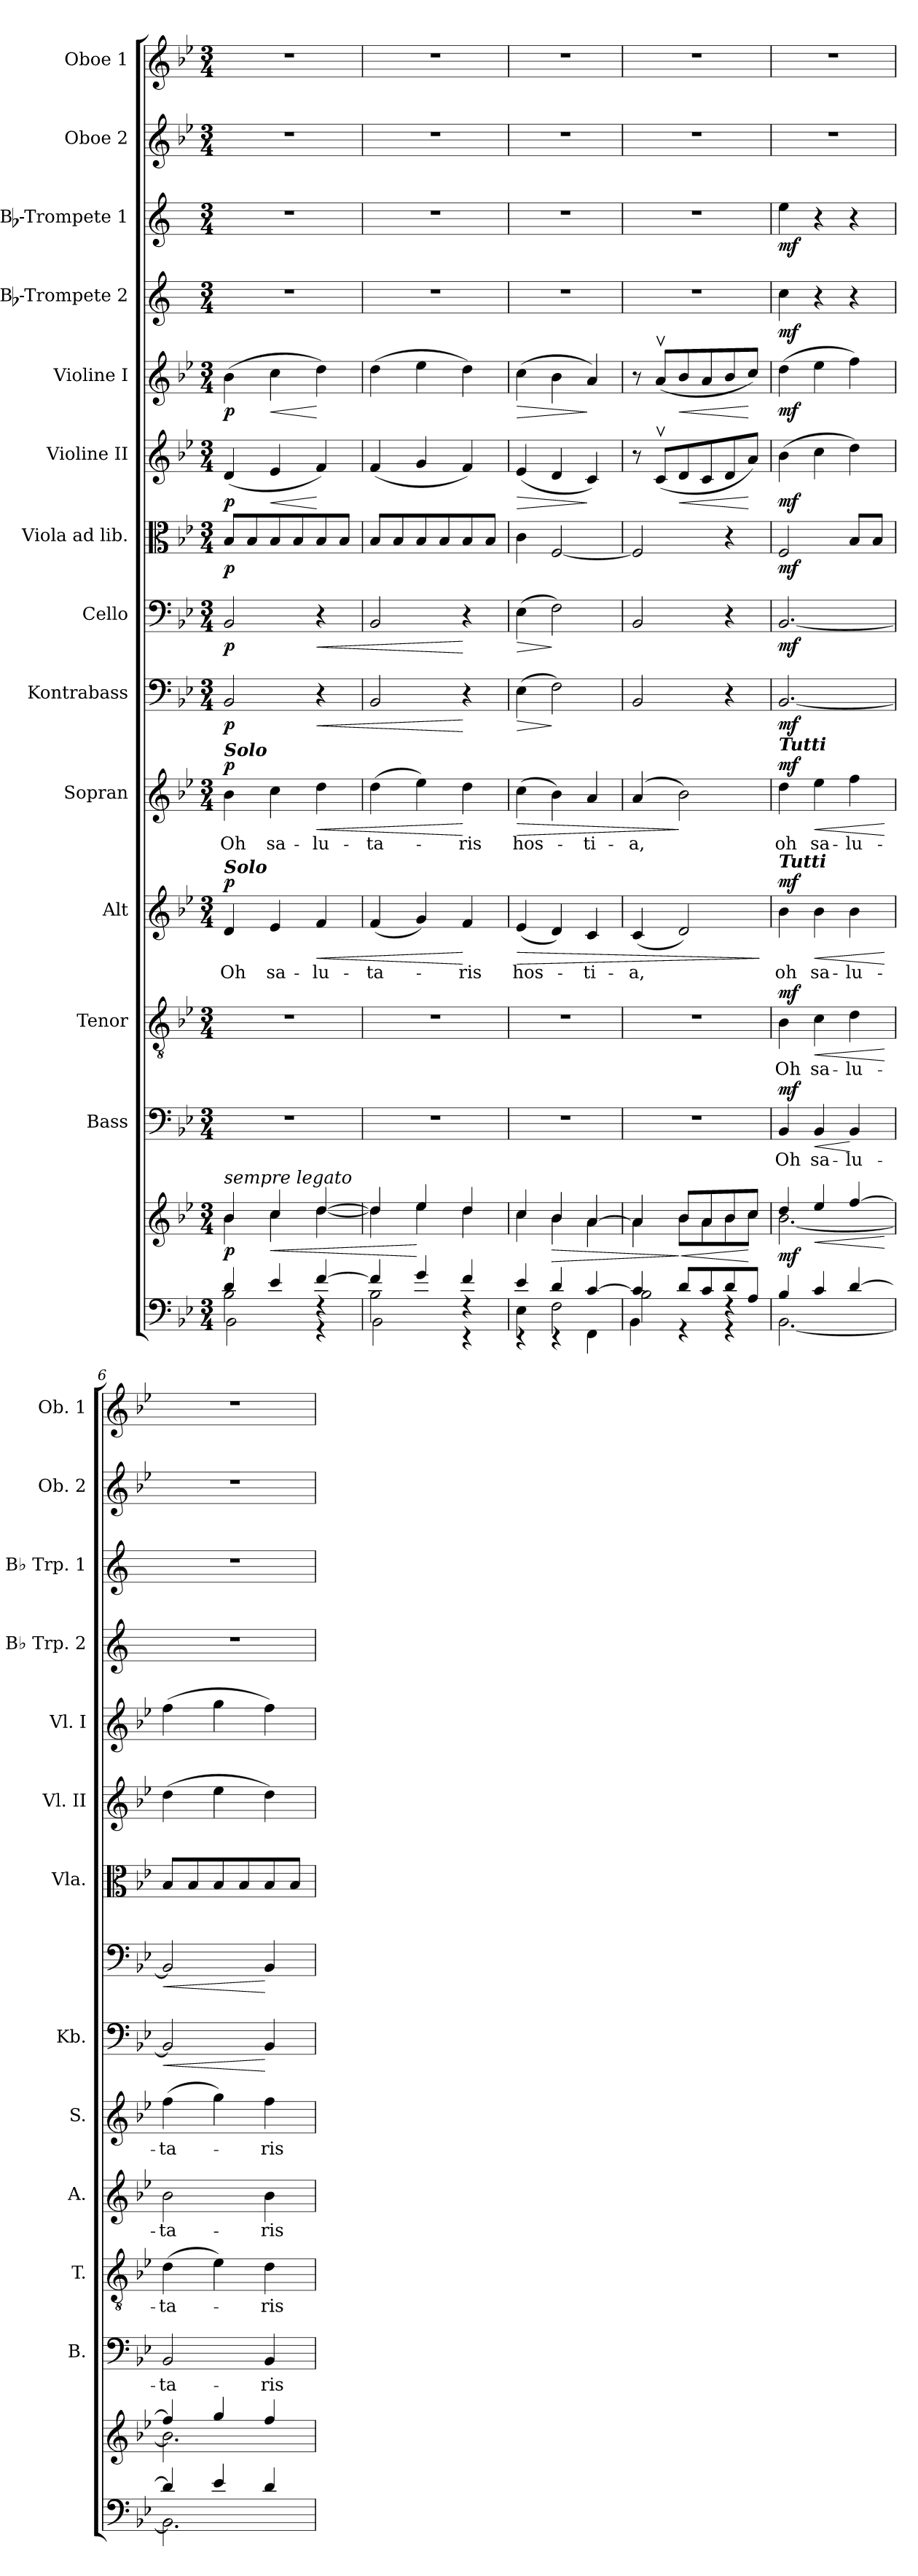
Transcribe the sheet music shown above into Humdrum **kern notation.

**kern	**kern	**dynam	**kern	**text	**dynam	**kern	**text	**dynam	**kern	**text	**dynam	**kern	**text	**dynam	**kern	**dynam	**kern	**dynam	**kern	**dynam	**kern	**dynam	**kern	**dynam	**kern	**dynam	**kern	**dynam	**kern	**kern
*part14	*part14	*part14	*part13	*part13	*part13	*part12	*part12	*part12	*part11	*part11	*part11	*part10	*part10	*part10	*part9	*part9	*part8	*part8	*part7	*part7	*part6	*part6	*part5	*part5	*part4	*part4	*part3	*part3	*part2	*part1
*staff15	*staff14	*staff14/15	*staff13	*staff13	*staff13	*staff12	*staff12	*staff12	*staff11	*staff11	*staff11	*staff10	*staff10	*staff10	*staff9	*staff9	*staff8	*staff8	*staff7	*staff7	*staff6	*staff6	*staff5	*staff5	*staff4	*staff4	*staff3	*staff3	*staff2	*staff1
*	*	*	*I"Bass	*	*	*I"Tenor	*	*	*I"Alt	*	*	*I"Sopran	*	*	*I"Kontrabass	*	*I"Cello	*	*I"Viola ad lib.	*	*I"Violine II	*	*I"Violine I	*	*I"Bb-Trompete 2	*	*I"Bb-Trompete 1	*	*I"Oboe 2	*I"Oboe 1
*	*	*	*I'B.	*	*	*I'T.	*	*	*I'A.	*	*	*I'S.	*	*	*I'Kb.	*	*	*	*I'Vla.	*	*I'Vl. II	*	*I'Vl. I	*	*I'Bb Trp. 2	*	*I'Bb Trp. 1	*	*I'Ob. 2	*I'Ob. 1
*clefF4	*clefG2	*	*clefF4	*	*	*clefGv2	*	*	*clefG2	*	*	*clefG2	*	*	*clefF4	*	*clefF4	*	*clefC3	*	*clefG2	*	*clefG2	*	*clefG2	*	*clefG2	*	*clefG2	*clefG2
*	*	*	*	*	*	*	*	*	*	*	*	*	*	*	*ITrd7c12	*	*	*	*	*	*	*	*	*	*ITrd1c2	*	*ITrd1c2	*	*	*
*k[b-e-]	*k[b-e-]	*	*k[b-e-]	*	*	*k[b-e-]	*	*	*k[b-e-]	*	*	*k[b-e-]	*	*	*k[b-e-]	*	*k[b-e-]	*	*k[b-e-]	*	*k[b-e-]	*	*k[b-e-]	*	*k[b-e-]	*	*k[b-e-]	*	*k[b-e-]	*k[b-e-]
*B-:	*B-:	*	*B-:	*	*	*B-:	*	*	*B-:	*	*	*B-:	*	*	*B-:	*	*B-:	*	*B-:	*	*B-:	*	*B-:	*	*B-:	*	*B-:	*	*B-:	*B-:
*M3/4	*M3/4	*	*M3/4	*	*	*M3/4	*	*	*M3/4	*	*	*M3/4	*	*	*M3/4	*	*M3/4	*	*M3/4	*	*M3/4	*	*M3/4	*	*M3/4	*	*M3/4	*	*M3/4	*M3/4
=1	=1	=1	=1	=1	=1	=1	=1	=1	=1	=1	=1	=1	=1	=1	=1	=1	=1	=1	=1	=1	=1	=1	=1	=1	=1	=1	=1	=1	=1	=1
*^	*^	*	*	*	*	*	*	*	*	*	*	*	*	*	*	*	*	*	*	*	*	*	*	*	*	*	*	*	*	*
*	*^	*	*	*	*	*	*	*	*	*	*	*	*	*	*	*	*	*	*	*	*	*	*	*	*	*	*	*	*	*	*	*
!	!	!	!	!	!	!	!	!	!	!	!	!	!	!	!LO:TX:a:Bi:t=Solo	!	!	!	!	!	!	!	!	!	!	!	!	!	!	!	!	!	!
!	!	!	!	!	!	!	!	!	!	!	!	!LO:TX:a:Bi:t=Solo	!	!	!	!	!	!	!	!	!	!	!	!	!	!	!	!	!	!	!	!	!
!	!	!	!LO:TX:a:i:t=sempre legato	!	!	!	!	!	!	!	!	!	!	!	!	!	!	!	!	!	!	!	!	!	!	!	!	!	!	!	!	!	!
!	!	!	!	!	!LO:DY:b	!	!	!	!	!	!	!	!LO:LY:b	!LO:DY:a	!	!LO:LY:b	!LO:DY:a	!	!LO:DY:b	!	!LO:DY:b	!	!LO:DY:b	!	!LO:DY:b	!	!LO:DY:b	!	!	!	!	!	!
4d/	2B-\	2BB-!\	4b-/	4b-\	p	2.r	.	.	2.r	.	.	4d/	Oh	p	4b-\	Oh	p	2BBB-/	p	2BB-/	p	8B-/L	p	(<4d/	p	(>4b-\	p	2.r	.	2.r	.	2.r	2.r
.	.	.	.	.	.	.	.	.	.	.	.	.	.	.	.	.	.	.	.	.	.	8B-/	.	.	.	.	.	.	.	.	.	.	.
!	!	!	!	!	!LO:HP:b	!	!	!	!	!	!	!	!LO:LY:b	!	!	!LO:LY:b	!	!	!	!	!	!	!	!	!LO:HP:b	!	!LO:HP:b	!	!	!	!	!	!
4e-/	.	.	4cc/	4cc\	<	.	.	.	.	.	.	4e-/	sa-	.	4cc\	sa-	.	.	.	.	.	8B-/	.	4e-/	<	4cc\	<	.	.	.	.	.	.
.	.	.	.	.	.	.	.	.	.	.	.	.	.	.	.	.	.	.	.	.	.	8B-/	.	.	.	.	.	.	.	.	.	.	.
!	!	!	!	!	!	!	!	!	!	!	!	!	!LO:LY:b	!LO:HP:b	!	!LO:LY:b	!LO:HP:b	!	!LO:HP:b	!	!LO:HP:b	!	!	!	!	!	!	!	!	!	!	!	!
[>4f/	4rF	4rFF	[>4dd/	[<4dd\	.	.	.	.	.	.	.	4f/	-lu-	<	4dd\	-lu-	<	4r	<	4r	<	8B-/	.	4f/)	[	4dd\)	[	.	.	.	.	.	.
.	.	.	.	.	.	.	.	.	.	.	.	.	.	.	.	.	.	.	.	.	.	8B-/J	.	.	.	.	.	.	.	.	.	.	.
=2	=2	=2	=2	=2	=2	=2	=2	=2	=2	=2	=2	=2	=2	=2	=2	=2	=2	=2	=2	=2	=2	=2	=2	=2	=2	=2	=2	=2	=2	=2	=2	=2	=2
!	!	!	!	!	!	!	!	!	!	!	!	!	!LO:LY:b	!	!	!LO:LY:b	!	!	!	!	!	!	!	!	!	!	!	!	!	!	!	!	!
4f/]	2B-\	2BB-!\	4dd/]	4dd\]	.	2.r	.	.	2.r	.	.	(<4f/	-ta-	.	(>4dd\	-ta-	.	2BBB-/	.	2BB-/	.	8B-/L	.	(<4f/	.	(>4dd\	.	2.r	.	2.r	.	2.r	2.r
.	.	.	.	.	.	.	.	.	.	.	.	.	.	.	.	.	.	.	.	.	.	8B-/	.	.	.	.	.	.	.	.	.	.	.
4g/	.	.	4ee-/	4ee-\	[	.	.	.	.	.	.	4g/)	.	.	4ee-\)	.	.	.	.	.	.	8B-/	.	4g/	.	4ee-\	.	.	.	.	.	.	.
.	.	.	.	.	.	.	.	.	.	.	.	.	.	.	.	.	.	.	.	.	.	8B-/	.	.	.	.	.	.	.	.	.	.	.
!	!	!	!	!	!	!	!	!	!	!	!	!	!LO:LY:b	!	!	!LO:LY:b	!	!	!	!	!	!	!	!	!	!	!	!	!	!	!	!	!
4f/	4rF	4rEE	4dd/	4dd\	.	.	.	.	.	.	.	4f/	-ris	[	4dd\	-ris	[	4r	[	4r	[	8B-/	.	4f/)	.	4dd\)	.	.	.	.	.	.	.
.	.	.	.	.	.	.	.	.	.	.	.	.	.	.	.	.	.	.	.	.	.	8B-/J	.	.	.	.	.	.	.	.	.	.	.
=3	=3	=3	=3	=3	=3	=3	=3	=3	=3	=3	=3	=3	=3	=3	=3	=3	=3	=3	=3	=3	=3	=3	=3	=3	=3	=3	=3	=3	=3	=3	=3	=3	=3
!	!	!	!	!	!	!	!	!	!	!	!	!	!LO:LY:b	!LO:HP:b	!	!LO:LY:b	!LO:HP:b	!	!LO:HP:b	!	!LO:HP:b	!	!	!	!LO:HP:b	!	!LO:HP:b	!	!	!	!	!	!
4e-/	4E-\	4rDD	4cc/	4cc\	.	2.r	.	.	2.r	.	.	(<4e-/	hos-	>	(>4cc\	hos-	>	(>4EE-\	>	(>4E-\	>	4c\	.	(<4e-/	>	(>4cc\	>	2.r	.	2.r	.	2.r	2.r
!	!	!	!	!	!LO:HP:b	!	!	!	!	!	!	!	!	!	!	!	!	!	!	!	!	!	!	!	!	!	!	!	!	!	!	!	!
4d/	2F\	4rDD	4b-/	4b-\	>	.	.	.	.	.	.	4d/)	.	.	4b-\)	.	.	2FF\)	]	2F\)	]	[2F/	.	4d/	.	4b-\	.	.	.	.	.	.	.
!	!	!	!	!	!	!	!	!	!	!	!	!	!LO:LY:b	!	!	!LO:LY:b	!	!	!	!	!	!	!	!	!	!	!	!	!	!	!	!	!
[>4c/	.	4FF!\	[>4a/	4a\	.	.	.	.	.	.	.	4c/	-ti-	.	4a/	-ti-	.	.	.	.	.	.	.	4c/)	]	4a/)	]	.	.	.	.	.	.
=4	=4	=4	=4	=4	=4	=4	=4	=4	=4	=4	=4	=4	=4	=4	=4	=4	=4	=4	=4	=4	=4	=4	=4	=4	=4	=4	=4	=4	=4	=4	=4	=4	=4
!	!	!	!	!	!	!	!	!	!	!	!	!	!LO:LY:b	!	!	!LO:LY:b	!	!	!	!	!	!	!	!	!	!	!	!	!	!	!	!	!
4c/]	2B-\	4BB-!\	4a/]	4a\	.	2.r	.	.	2.r	.	.	(<4c/	-a,	.	(4a/	-a,	.	2BBB-/	.	2BB-/	.	2F/]	.	8r	.	8r	.	2.r	.	2.r	.	2.r	2.r
.	.	.	.	.	.	.	.	.	.	.	.	.	.	.	.	.	.	.	.	.	.	.	.	(<8cv>/L	.	(<8av>/L	.	.	.	.	.	.	.
!	!	!	!	!	!LO:HP:n=1:b	!	!	!	!	!	!	!	!	!	!	!	!	!	!	!	!	!	!	!	!LO:HP:b	!	!LO:HP:b	!	!	!	!	!	!
8d/L	.	4rFF	8b-/L	8b-\L	] <	.	.	.	.	.	.	2d/)	.	.	2b-\)	.	]	.	.	.	.	.	.	8d/	<	8b-/	<	.	.	.	.	.	.
8c/	.	.	8a/	8a\	.	.	.	.	.	.	.	.	.	.	.	.	.	.	.	.	.	.	.	8c/	.	8a/	.	.	.	.	.	.	.
8d/	4rF	4rFF	8b-/	8b-\	.	.	.	.	.	.	.	.	.	.	.	.	.	4r	.	4r	.	4r	.	8d/	.	8b-/	.	.	.	.	.	.	.
8A/J	.	.	8cc/J	8cc\J	[	.	.	.	.	.	.	.	.	.	.	.	.	.	.	.	.	.	.	8a/J)	[	8cc/J)	[	.	.	.	.	.	.
*v	*v	*v	*	*	*	*	*	*	*	*	*	*	*	*	*	*	*	*	*	*	*	*	*	*	*	*	*	*	*	*	*	*	*
*	*v	*v	*	*	*	*	*	*	*	*	*	*	*	*	*	*	*	*	*	*	*	*	*	*	*	*	*	*	*	*	*
.	.	.	.	.	.	.	.	.	.	.	]	.	.	.	.	.	.	.	.	.	.	.	.	.	.	.	.	.	.	.
=5	=5	=5	=5	=5	=5	=5	=5	=5	=5	=5	=5	=5	=5	=5	=5	=5	=5	=5	=5	=5	=5	=5	=5	=5	=5	=5	=5	=5	=5	=5
*^	*^	*	*	*	*	*	*	*	*	*	*	*	*	*	*	*	*	*	*	*	*	*	*	*	*	*	*	*	*	*
!	!	!	!	!	!	!	!	!	!	!	!	!	!	!LO:TX:a:Bi:t=Tutti	!	!	!	!	!	!	!	!	!	!	!	!	!	!	!	!	!	!
!	!	!	!	!	!	!	!	!	!	!	!LO:TX:a:Bi:t=Tutti	!	!	!	!	!	!	!	!	!	!	!	!	!	!	!	!	!	!	!	!	!
!	!	!	!	!LO:DY:b	!	!LO:LY:b	!LO:DY:a	!	!LO:LY:b	!LO:DY:a	!	!LO:LY:b	!LO:DY:b	!	!LO:LY:b	!LO:DY:a	!	!LO:DY:b	!	!LO:DY:b	!	!LO:DY:b	!	!LO:DY:b	!	!LO:DY:b	!	!LO:DY:b	!	!LO:DY:b	!	!
4B-/	[<2.BB-\	4dd/	[<2.b-\	mf	4BB-/	Oh	mf	4B-\	Oh	mf	4b-\	oh	mf	4dd\	oh	mf	[2.BBB-/	mf	[2.BB-/	mf	2F/	mf	(>4b-\	mf	(>4dd\	mf	4b-\	mf	4dd\	mf	2.r	2.r
!	!	!	!	!LO:HP:b	!	!LO:LY:b	!LO:HP:b	!	!LO:LY:b	!LO:HP:b	!	!LO:LY:b	!LO:HP:b	!	!LO:LY:b	!LO:HP:b	!	!	!	!	!	!	!	!	!	!	!	!	!	!	!	!
4c/	.	4ee-/	.	<	4BB-/	sa-	<	4c\	sa-	<	4b-\	sa-	<	4ee-\	sa-	<	.	.	.	.	.	.	4cc\	.	4ee-\	.	4r	.	4r	.	.	.
!	!	!	!	!	!	!LO:LY:b	!	!	!LO:LY:b	!	!	!LO:LY:b	!	!	!LO:LY:b	!	!	!	!	!	!	!	!	!	!	!	!	!	!	!	!	!
[>4d/	.	[>4ff/	.	.	4BB-/	-lu-	[	4d\	-lu-	.	4b-\	-lu-	.	4ff\	-lu-	.	.	.	.	.	8B-/L	.	4dd\)	.	4ff\)	.	4r	.	4r	.	.	.
.	.	.	.	.	.	.	.	.	.	.	.	.	.	.	.	.	.	.	.	.	8B-/J	.	.	.	.	.	.	.	.	.	.	.
*v	*v	*	*	*	*	*	*	*	*	*	*	*	*	*	*	*	*	*	*	*	*	*	*	*	*	*	*	*	*	*	*	*
*	*v	*v	*	*	*	*	*	*	*	*	*	*	*	*	*	*	*	*	*	*	*	*	*	*	*	*	*	*	*	*	*
.	.	[	.	.	.	.	.	[	.	.	[	.	.	[	.	.	.	.	.	.	.	.	.	.	.	.	.	.	.	.
=6	=6	=6	=6	=6	=6	=6	=6	=6	=6	=6	=6	=6	=6	=6	=6	=6	=6	=6	=6	=6	=6	=6	=6	=6	=6	=6	=6	=6	=6	=6
*^	*^	*	*	*	*	*	*	*	*	*	*	*	*	*	*	*	*	*	*	*	*	*	*	*	*	*	*	*	*	*
!	!	!	!	!	!	!LO:LY:b	!	!	!LO:LY:b	!	!	!LO:LY:b	!	!	!LO:LY:b	!	!	!LO:HP:b	!	!LO:HP:b	!	!	!	!	!	!	!	!	!	!	!	!
4d/]	2.BB-\]	4ff/]	2.b-\]	.	2BB-/	-ta-	.	(>4d\	-ta-	.	2b-\	-ta-	.	(>4ff\	-ta-	.	2BBB-/]	<	2BB-/]	<	8B-/L	.	(>4dd\	.	(>4ff\	.	2.r	.	2.r	.	2.r	2.r
.	.	.	.	.	.	.	.	.	.	.	.	.	.	.	.	.	.	.	.	.	8B-/	.	.	.	.	.	.	.	.	.	.	.
4e-/	.	4gg/	.	.	.	.	.	4e-\)	.	.	.	.	.	4gg\)	.	.	.	.	.	.	8B-/	.	4ee-\	.	4gg\	.	.	.	.	.	.	.
.	.	.	.	.	.	.	.	.	.	.	.	.	.	.	.	.	.	.	.	.	8B-/	.	.	.	.	.	.	.	.	.	.	.
!	!	!	!	!	!	!LO:LY:b	!	!	!LO:LY:b	!	!	!LO:LY:b	!	!	!LO:LY:b	!	!	!	!	!	!	!	!	!	!	!	!	!	!	!	!	!
4d/	.	4ff/	.	.	4BB-/	-ris	.	4d\	-ris	.	4b-\	-ris	.	4ff\	-ris	.	4BBB-/	[	4BB-/	[	8B-/	.	4dd\)	.	4ff\)	.	.	.	.	.	.	.
.	.	.	.	.	.	.	.	.	.	.	.	.	.	.	.	.	.	.	.	.	8B-/J	.	.	.	.	.	.	.	.	.	.	.
*v	*v	*	*	*	*	*	*	*	*	*	*	*	*	*	*	*	*	*	*	*	*	*	*	*	*	*	*	*	*	*	*	*
*	*v	*v	*	*	*	*	*	*	*	*	*	*	*	*	*	*	*	*	*	*	*	*	*	*	*	*	*	*	*	*	*
=	=	=	=	=	=	=	=	=	=	=	=	=	=	=	=	=	=	=	=	=	=	=	=	=	=	=	=	=	=	=
*-	*-	*-	*-	*-	*-	*-	*-	*-	*-	*-	*-	*-	*-	*-	*-	*-	*-	*-	*-	*-	*-	*-	*-	*-	*-	*-	*-	*-	*-	*-
